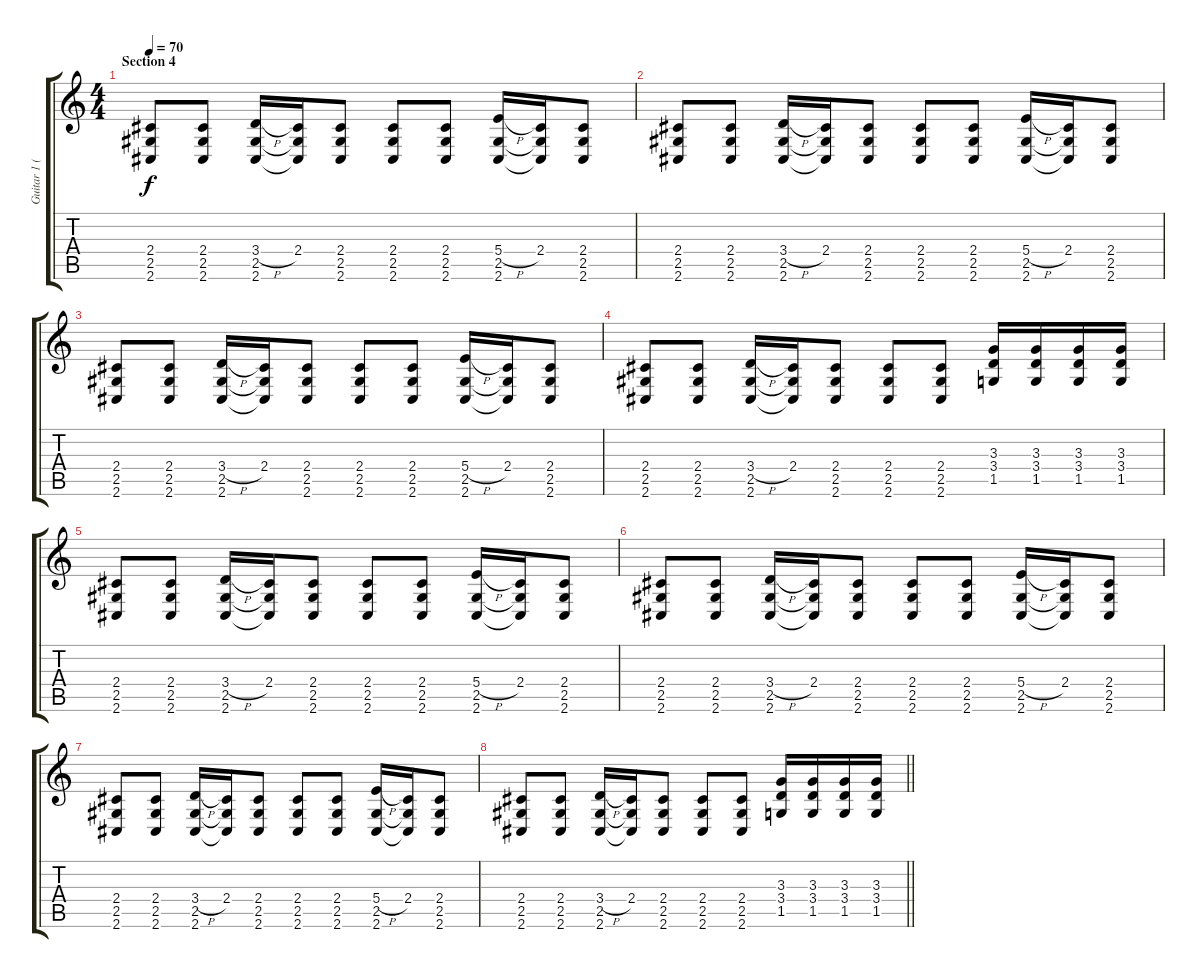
\track ("Guitar 1 (Distortion)" "Guitar 1 (") {instrument distortionguitar}
\staff {score tabs}
\tuning (Db4 Ab3 E3 B2 Gb2 B1) {hide}
\ts (4 4)
\section ("" "Section 4")
\tempo 70
\clef g2
\ks c
(2.4 2.5 2.6).8{dy f} (2.4 2.5 2.6).8 (3.4{h} 2.5 2.6).16 (2.4 2.5{t} 2.6{t}).16 (2.4 2.5 2.6).8 (2.4 2.5 2.6).8 (2.4 2.5 2.6).8 (5.4{h} 2.5 2.6).16 (2.4 2.5{t} 2.6{t}).16 (2.4 2.5 2.6).8 |
(2.4 2.5 2.6).8 (2.4 2.5 2.6).8 (3.4{h} 2.5 2.6).16 (2.4 2.5{t} 2.6{t}).16 (2.4 2.5 2.6).8 (2.4 2.5 2.6).8 (2.4 2.5 2.6).8 (5.4{h} 2.5 2.6).16 (2.4 2.5{t} 2.6{t}).16 (2.4 2.5 2.6).8 |
(2.4 2.5 2.6).8 (2.4 2.5 2.6).8 (3.4{h} 2.5 2.6).16 (2.4 2.5{t} 2.6{t}).16 (2.4 2.5 2.6).8 (2.4 2.5 2.6).8 (2.4 2.5 2.6).8 (5.4{h} 2.5 2.6).16 (2.4 2.5{t} 2.6{t}).16 (2.4 2.5 2.6).8 |
(2.4 2.5 2.6).8 (2.4 2.5 2.6).8 (3.4{h} 2.5 2.6).16 (2.4 2.5{t} 2.6{t}).16 (2.4 2.5 2.6).8 (2.4 2.5 2.6).8 (2.4 2.5 2.6).8 (3.3 3.4 1.5).16 (3.3 3.4 1.5).16 (3.3 3.4 1.5).16 (3.3 3.4 1.5).16 |
(2.4 2.5 2.6).8 (2.4 2.5 2.6).8 (3.4{h} 2.5 2.6).16 (2.4 2.5{t} 2.6{t}).16 (2.4 2.5 2.6).8 (2.4 2.5 2.6).8 (2.4 2.5 2.6).8 (5.4{h} 2.5 2.6).16 (2.4 2.5{t} 2.6{t}).16 (2.4 2.5 2.6).8 |
(2.4 2.5 2.6).8 (2.4 2.5 2.6).8 (3.4{h} 2.5 2.6).16 (2.4 2.5{t} 2.6{t}).16 (2.4 2.5 2.6).8 (2.4 2.5 2.6).8 (2.4 2.5 2.6).8 (5.4{h} 2.5 2.6).16 (2.4 2.5{t} 2.6{t}).16 (2.4 2.5 2.6).8 |
(2.4 2.5 2.6).8 (2.4 2.5 2.6).8 (3.4{h} 2.5 2.6).16 (2.4 2.5{t} 2.6{t}).16 (2.4 2.5 2.6).8 (2.4 2.5 2.6).8 (2.4 2.5 2.6).8 (5.4{h} 2.5 2.6).16 (2.4 2.5{t} 2.6{t}).16 (2.4 2.5 2.6).8 |
\barLineRight lightlight
(2.4 2.5 2.6).8 (2.4 2.5 2.6).8 (3.4{h} 2.5 2.6).16 (2.4 2.5{t} 2.6{t}).16 (2.4 2.5 2.6).8 (2.4 2.5 2.6).8 (2.4 2.5 2.6).8 (3.3 3.4 1.5).16 (3.3 3.4 1.5).16 (3.3 3.4 1.5).16 (3.3 3.4 1.5).16
